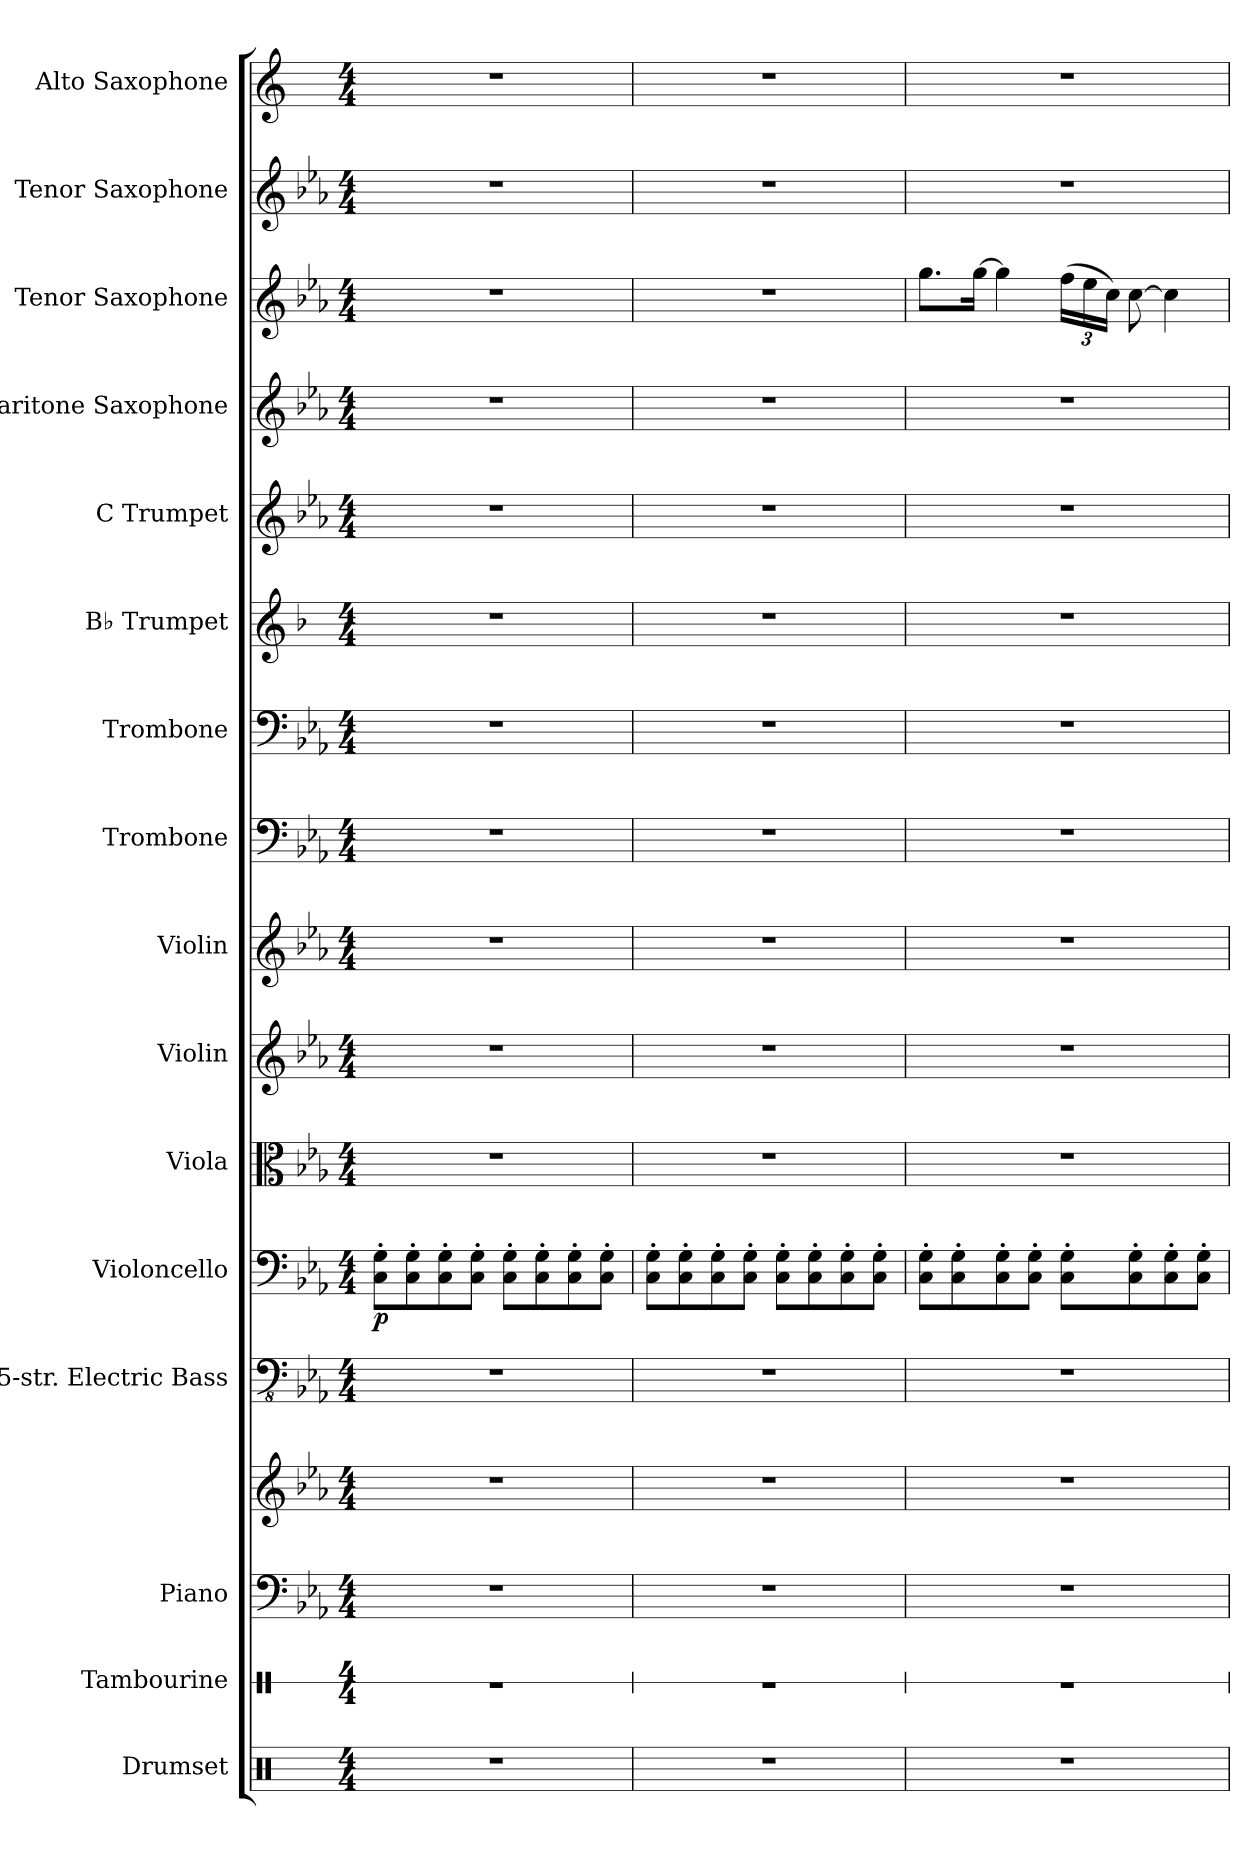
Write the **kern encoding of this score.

**kern	**kern	**kern	**kern	**kern	**kern	**dynam	**kern	**kern	**kern	**kern	**kern	**kern	**kern	**kern	**kern	**kern	**kern
*part16	*part15	*part14	*part14	*part13	*part12	*part12	*part11	*part10	*part9	*part8	*part7	*part6	*part5	*part4	*part3	*part2	*part1
*staff17	*staff16	*staff15	*staff14	*staff13	*staff12	*staff12	*staff11	*staff10	*staff9	*staff8	*staff7	*staff6	*staff5	*staff4	*staff3	*staff2	*staff1
*I"Drumset	*I"Tambourine	*I"Piano	*	*I"5-str. Electric Bass	*I"Violoncello	*	*I"Viola	*I"Violin	*I"Violin	*I"Trombone	*I"Trombone	*I"B♭ Trumpet	*I"C Trumpet	*I"Baritone Saxophone	*I"Tenor Saxophone	*I"Tenor Saxophone	*I"Alto Saxophone
*I'Drs.	*I'Tamb.	*I'Pno.	*	*I'El. B.	*I'Vc.	*	*I'Vla.	*I'Vln.	*I'Vln.	*I'Tbn.	*I'Tbn.	*I'B♭ Tpt.	*I'C Tpt.	*I'Bar. Sax.	*I'T. Sax.	*I'T. Sax.	*I'A. Sax.
*	*stria1	*	*	*	*	*	*	*	*	*	*	*	*	*	*	*	*
*clefX	*clefX	*clefF4	*clefG2	*clefFv4	*clefF4	*	*clefC3	*clefG2	*clefG2	*clefF4	*clefF4	*clefG2	*clefG2	*clefG2	*clefG2	*clefG2	*clefG2
*	*	*	*	*	*	*	*	*	*	*	*	*ITrd1c2	*	*ITrd12c21	*ITrd8c14	*ITrd8c14	*ITrd5c9
*k[]	*k[]	*k[b-e-a-]	*k[b-e-a-]	*k[b-e-a-]	*k[b-e-a-]	*	*k[b-e-a-]	*k[b-e-a-]	*k[b-e-a-]	*k[b-e-a-]	*k[b-e-a-]	*k[b-e-a-]	*k[b-e-a-]	*k[b-e-a-]	*k[b-e-a-]	*k[b-e-a-]	*k[b-e-a-]
*M4/4	*M4/4	*M4/4	*M4/4	*M4/4	*M4/4	*	*M4/4	*M4/4	*M4/4	*M4/4	*M4/4	*M4/4	*M4/4	*M4/4	*M4/4	*M4/4	*M4/4
*MM104	*MM104	*MM104	*MM104	*MM104	*MM104	*	*MM104	*MM104	*MM104	*MM104	*MM104	*MM104	*MM104	*MM104	*MM104	*MM104	*MM104
=1	=1	=1	=1	=1	=1	=1	=1	=1	=1	=1	=1	=1	=1	=1	=1	=1	=1
!	!	!	!	!	!	!LO:DY:b	!	!	!	!	!	!	!	!	!	!	!
1r	1r	1r	1r	1r	8C\' 8G\'L	p	1r	1r	1r	1r	1r	1r	1r	1r	1r	1r	1r
.	.	.	.	.	8C\' 8G\'	.	.	.	.	.	.	.	.	.	.	.	.
.	.	.	.	.	8C\' 8G\'	.	.	.	.	.	.	.	.	.	.	.	.
.	.	.	.	.	8C\' 8G\'J	.	.	.	.	.	.	.	.	.	.	.	.
.	.	.	.	.	8C\' 8G\'L	.	.	.	.	.	.	.	.	.	.	.	.
.	.	.	.	.	8C\' 8G\'	.	.	.	.	.	.	.	.	.	.	.	.
.	.	.	.	.	8C\' 8G\'	.	.	.	.	.	.	.	.	.	.	.	.
.	.	.	.	.	8C\' 8G\'J	.	.	.	.	.	.	.	.	.	.	.	.
=2	=2	=2	=2	=2	=2	=2	=2	=2	=2	=2	=2	=2	=2	=2	=2	=2	=2
1r	1r	1r	1r	1r	8C\' 8G\'L	.	1r	1r	1r	1r	1r	1r	1r	1r	1r	1r	1r
.	.	.	.	.	8C\' 8G\'	.	.	.	.	.	.	.	.	.	.	.	.
.	.	.	.	.	8C\' 8G\'	.	.	.	.	.	.	.	.	.	.	.	.
.	.	.	.	.	8C\' 8G\'J	.	.	.	.	.	.	.	.	.	.	.	.
.	.	.	.	.	8C\' 8G\'L	.	.	.	.	.	.	.	.	.	.	.	.
.	.	.	.	.	8C\' 8G\'	.	.	.	.	.	.	.	.	.	.	.	.
.	.	.	.	.	8C\' 8G\'	.	.	.	.	.	.	.	.	.	.	.	.
.	.	.	.	.	8C\' 8G\'J	.	.	.	.	.	.	.	.	.	.	.	.
=3	=3	=3	=3	=3	=3	=3	=3	=3	=3	=3	=3	=3	=3	=3	=3	=3	=3
1r	1r	1r	1r	1r	8C\' 8G\'L	.	1r	1r	1r	1r	1r	1r	1r	1r	8.g\L	1r	1r
.	.	.	.	.	8C\' 8G\'	.	.	.	.	.	.	.	.	.	.	.	.
.	.	.	.	.	.	.	.	.	.	.	.	.	.	.	[16g\Jk	.	.
.	.	.	.	.	8C\' 8G\'	.	.	.	.	.	.	.	.	.	4g\]	.	.
.	.	.	.	.	8C\' 8G\'J	.	.	.	.	.	.	.	.	.	.	.	.
*	*	*	*	*	*	*	*	*	*	*	*	*	*	*	*Xbrackettup	*	*
.	.	.	.	.	8C\' 8G\'L	.	.	.	.	.	.	.	.	.	(24f\LL	.	.
.	.	.	.	.	.	.	.	.	.	.	.	.	.	.	24e-\	.	.
.	.	.	.	.	.	.	.	.	.	.	.	.	.	.	24c\JJ)	.	.
.	.	.	.	.	8C\' 8G\'	.	.	.	.	.	.	.	.	.	[8c\	.	.
.	.	.	.	.	8C\' 8G\'	.	.	.	.	.	.	.	.	.	4c\]	.	.
.	.	.	.	.	8C\' 8G\'J	.	.	.	.	.	.	.	.	.	.	.	.
=	=	=	=	=	=	=	=	=	=	=	=	=	=	=	=	=	=
*-	*-	*-	*-	*-	*-	*-	*-	*-	*-	*-	*-	*-	*-	*-	*-	*-	*-
